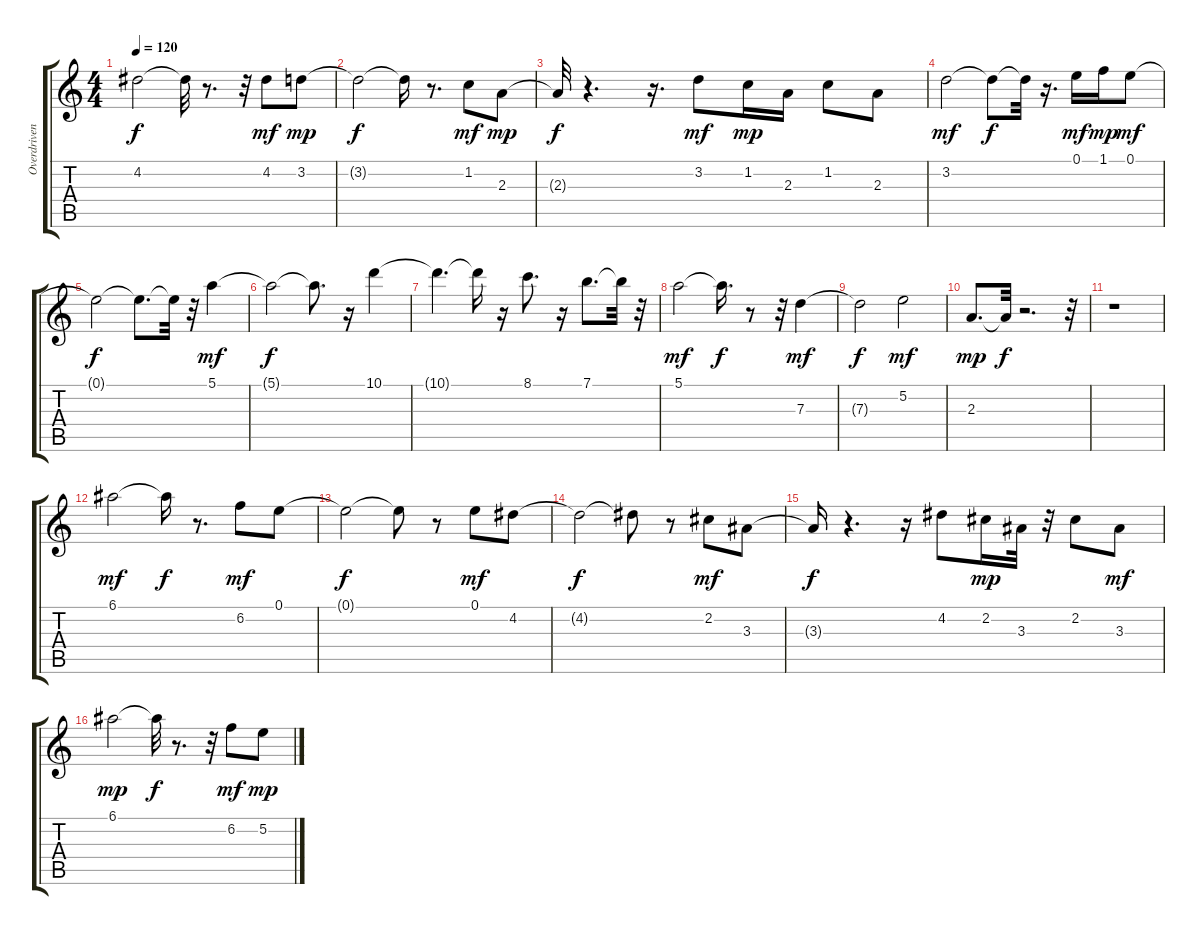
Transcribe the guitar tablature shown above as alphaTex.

\track ("Overdriven Guitar" "Overdriven") {instrument overdrivenguitar}
\staff {score tabs}
\tuning (E4 B3 G3 D3 A2 E2) {hide}
\ts (4 4)
\tempo 120
\clef g2
\ks c
4.2{t}.2{dy f} 4.2{t}.32 r.8{d} r.32 4.2.8{dy mf} 3.2.8{dy mp} |
3.2{t}.2{dy f} 3.2{t}.16 r.8{d} 1.2.8{dy mf} 2.3.8{dy mp} |
2.3{t}.32{dy f} r.4{d} r.16{d} 3.2.8{dy mf} 1.2.16{dy mp} 2.3.16 1.2.8 2.3.8 |
3.2.2{dy mf} 3.2{t}.8{dy f} 3.2{t}.32 r.16{d} 0.1.16{dy mf} 1.1.16{dy mp} 0.1.8{dy mf} |
0.1{t}.2{dy f} 0.1{t}.8{d} 0.1{t}.32 r.32 5.1.4{dy mf} |
5.1{t}.2{dy f} 5.1{t}.8{d} r.16 10.1.4 |
10.1{t}.4{d} 10.1{t}.16 r.16 8.1.8{d} r.16 7.1.8{d} 7.1{t}.32 r.32 |
5.1.2{dy mf} 5.1{t}.16{d dy f} r.8 r.32 7.3.4{dy mf} |
7.3{t}.2{dy f} 5.2.2{dy mf} |
2.3.8{d dy mp} 2.3{t}.32{dy f} r.2{d} r.32 |
r.1 |
6.1.2{dy mf} 6.1{t}.16{dy f} r.8{d} 6.2.8{dy mf} 0.1.8 |
0.1{t}.2{dy f} 0.1{t}.8 r.8 0.1.8{dy mf} 4.2.8 |
4.2{t}.2{dy f} 4.2{t}.8 r.8 2.2.8{dy mf} 3.3.8 |
3.3{t}.16{dy f} r.4{d} r.16 4.2.8 2.2.16{dy mp} 3.3.32 r.32 2.2.8 3.3.8{dy mf} |
6.1.2{dy mp} 6.1{t}.32{dy f} r.8{d} r.32 6.2.8{dy mf} 5.2.8{dy mp}
